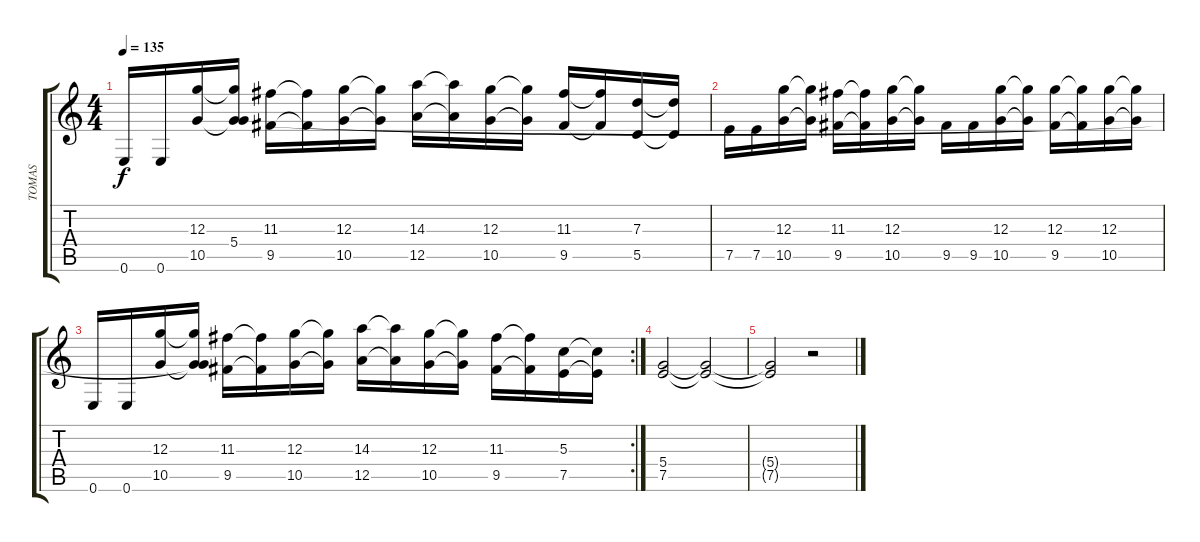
\track ("TOMAS" "TOMAS") {instrument overdrivenguitar}
\staff {score tabs}
\tuning (E4 B3 G3 D3 A2 E2) {hide}
\ts (4 4)
\tempo 135
\clef g2
\ks c
0.6.16{dy f} 0.6.16 (12.3 10.5).16 (12.3{t} 5.4{t} 10.5{t}).16 (11.3 9.5).16 (11.3{t} 9.5{t}).16 (12.3 10.5).16 (12.3{t} 10.5{t}).16 (14.3 12.5).16 (14.3{t} 12.5{t}).16 (12.3 10.5).16 (12.3{t} 10.5{t}).16 (11.3 9.5).16 (11.3{t} 9.5{t}).16 (7.3 5.5).16 (7.3{t} 5.5{t}).16 |
7.5.16 7.5.16 (12.3 10.5).16 (12.3{t} 10.5{t}).16 (11.3 9.5).16 (11.3{t} 9.5{t}).16 (12.3 10.5).16 (12.3{t} 10.5{t}).16 9.5.16 9.5.16 (12.3 10.5).16 (12.3{t} 10.5{t}).16 (12.3 9.5).16 (12.3{t} 9.5{t}).16 (12.3 10.5).16 (12.3{t} 10.5{t}).16 |
\rc 2
0.6.16 0.6.16 (12.3 10.5).16 (12.3{t} 5.4{t} 10.5{t}).16 (11.3 9.5).16 (11.3{t} 9.5{t}).16 (12.3 10.5).16 (12.3{t} 10.5{t}).16 (14.3 12.5).16 (14.3{t} 12.5{t}).16 (12.3 10.5).16 (12.3{t} 10.5{t}).16 (11.3 9.5).16 (11.3{t} 9.5{t}).16 (5.3 7.5).16 (5.3{t} 7.5{t}).16 |
(5.4 7.5).2 (5.4{t} 7.5{t}).2 |
(5.4{t} 7.5{t}).2 r.2
